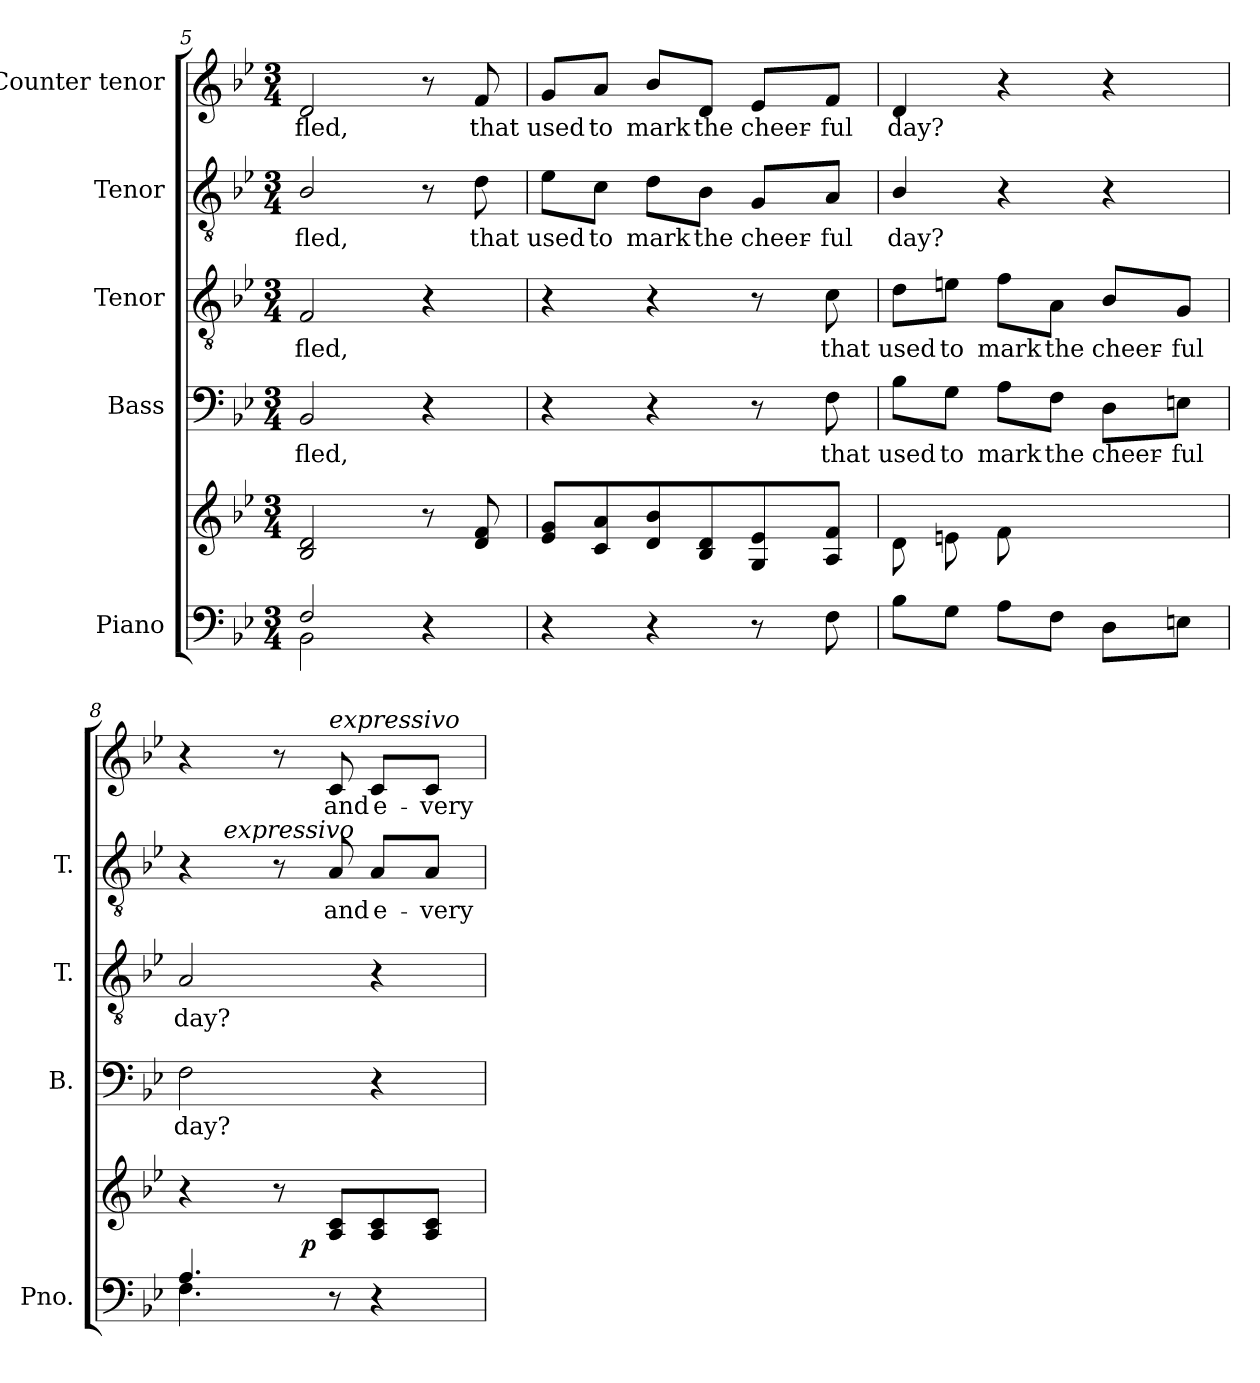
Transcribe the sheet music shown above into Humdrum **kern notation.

**kern	**kern	**dynam	**kern	**text	**kern	**text	**kern	**text	**kern	**text
*part5	*part5	*part5	*part4	*part4	*part3	*part3	*part2	*part2	*part1	*part1
*staff6	*staff5	*staff5/6	*staff4	*staff4	*staff3	*staff3	*staff2	*staff2	*staff1	*staff1
*I"Piano	*	*	*I"Bass	*	*I"Tenor	*	*I"Tenor	*	*I"Counter tenor	*
*I'Pno.	*	*	*I'B.	*	*I'T.	*	*I'T.	*	*	*
!!LO:LB:g=z
*clefF4	*clefG2	*	*clefF4	*	*clefGv2	*	*clefGv2	*	*clefG2	*
*	*	*	*	*	*ITrd7c12	*	*ITrd7c12	*	*	*
*k[b-e-]	*k[b-e-]	*	*k[b-e-]	*	*k[b-e-]	*	*k[b-e-]	*	*k[b-e-]	*
*B-:	*B-:	*	*B-:	*	*B-:	*	*B-:	*	*B-:	*
*M3/4	*M3/4	*	*M3/4	*	*M3/4	*	*M3/4	*	*M3/4	*
=5	=5	=5	=5	=5	=5	=5	=5	=5	=5	=5
*^	*	*	*	*	*	*	*	*	*	*
!	!	!	!	!	!LO:LY:b:color=#000000	!	!	!	!	!	!
!	!	!	!	!	!	!	!LO:LY:b:color=#000000	!	!	!	!
!	!	!	!	!	!	!	!	!	!LO:LY:b:color=#000000	!	!
!	!	!	!	!	!	!	!	!	!	!	!LO:LY:b:color=#000000
2Fi/	2BB-i\	2B-i/ 2di	.	2BB-i/	fled,	2FFi/	fled,	2BB-i/	fled,	2di/	fled,
4r	4ryy	8r	.	4r	.	4r	.	8r	.	8r	.
!	!	!	!	!	!	!	!	!	!LO:LY:b:color=#000000	!	!
!	!	!	!	!	!	!	!	!	!	!	!LO:LY:b:color=#000000
.	.	8di/ 8fi	.	.	.	.	.	8Di\	that	8fi/	that
*v	*v	*	*	*	*	*	*	*	*	*	*
=6	=6	=6	=6	=6	=6	=6	=6	=6	=6	=6
!	!	!	!	!	!	!	!	!LO:LY:b:color=#000000	!	!
!	!	!	!	!	!	!	!	!	!	!LO:LY:b:color=#000000
4r	8e-i/ 8giL	.	4r	.	4r	.	8E-i\L	used	8gi/L	used
!	!	!	!	!	!	!	!	!LO:LY:b:color=#000000	!	!
!	!	!	!	!	!	!	!	!	!	!LO:LY:b:color=#000000
.	8ci/ 8ai	.	.	.	.	.	8Ci\J	to	8ai/J	to
!	!	!	!	!	!	!	!	!LO:LY:b:color=#000000	!	!
!	!	!	!	!	!	!	!	!	!	!LO:LY:b:color=#000000
4r	8di/ 8b-i	.	4r	.	4r	.	8Di\L	mark	8b-i/L	mark
!	!	!	!	!	!	!	!	!LO:LY:b:color=#000000	!	!
!	!	!	!	!	!	!	!	!	!	!LO:LY:b:color=#000000
.	8B-i/ 8di	.	.	.	.	.	8BB-i\J	the	8di/J	the
!	!	!	!	!	!	!	!	!LO:LY:b:color=#000000	!	!
!	!	!	!	!	!	!	!	!	!	!LO:LY:b:color=#000000
8r	8Gi/ 8e-i	.	8r	.	8r	.	8GGi/L	cheer-	8e-i/L	cheer-
!	!	!	!	!LO:LY:b:color=#000000	!	!	!	!	!	!
!	!	!	!	!	!	!LO:LY:b:color=#000000	!	!	!	!
!	!	!	!	!	!	!	!	!LO:LY:b:color=#000000	!	!
!	!	!	!	!	!	!	!	!	!	!LO:LY:b:color=#000000
8Fi\	8Ai/ 8fiJ	.	8Fi\	that	8Ci\	that	8AAi/J	-ful	8fi/J	-ful
=7	=7	=7	=7	=7	=7	=7	=7	=7	=7	=7
*^	*	*	*	*	*	*	*	*	*	*
!	!	!	!	!	!LO:LY:b:color=#000000	!	!	!	!	!	!
!	!	!	!	!	!	!	!LO:LY:b:color=#000000	!	!	!	!
!	!	!	!	!	!	!	!	!	!LO:LY:b:color=#000000	!	!
!	!	!	!	!	!	!	!	!	!	!	!LO:LY:b:color=#000000
4.ryy	8B-i\L	8di\L	.	8B-i\L	used	8Di\L	used	4BB-i/	day?	4di/	day?
!	!	!	!	!	!LO:LY:b:color=#000000	!	!	!	!	!	!
!	!	!	!	!	!	!	!LO:LY:b:color=#000000	!	!	!	!
.	8Gi\J	8eni\	.	8Gi\J	to	8Eni\J	to	.	.	.	.
!	!	!	!	!	!LO:LY:b:color=#000000	!	!	!	!	!	!
!	!	!	!	!	!	!	!LO:LY:b:color=#000000	!	!	!	!
.	8Ai\L	8fi\	.	8Ai\L	mark	8Fi\L	mark	4r	.	4r	.
!	!	!	!	!	!LO:LY:b:color=#000000	!	!	!	!	!	!
!	!	!	!	!	!	!	!LO:LY:b:color=#000000	!	!	!	!
8Ai/	8Fi\J	4.ryy	.	8Fi\J	the	8AAi\J	the	.	.	.	.
!	!	!	!	!	!LO:LY:b:color=#000000	!	!	!	!	!	!
!	!	!	!	!	!	!	!LO:LY:b:color=#000000	!	!	!	!
8B-i/	8Di\L	.	.	8Di\L	cheer-	8BB-i/L	cheer-	4r	.	4r	.
!	!	!	!	!	!LO:LY:b:color=#000000	!	!	!	!	!	!
!	!	!	!	!	!	!	!LO:LY:b:color=#000000	!	!	!	!
8Gi/J	8Eni\J	.	.	8Eni\J	-ful	8GGi/J	-ful	.	.	.	.
=8	=8	=8	=8	=8	=8	=8	=8	=8	=8	=8	=8
!	!	!	!	!	!LO:LY:b:color=#000000	!	!	!	!	!	!
!	!	!	!	!	!	!	!LO:LY:b:color=#000000	!	!	!	!
*	*	*^	*	*	*	*	*	*^	*	*	*
4.Ai/	4.Fi\	4r	4ryy	.	2Fi\	day?	2AAi/	day?	4r	16ryy	.	4r	.
.	.	.	.	.	.	.	.	.	.	64ryy	.	.	.
.	.	.	.	.	.	.	.	.	.	256ryy	.	.	.
!	!	!	!	!	!	!	!	!	!	!LO:TX:a:i:t=expressivo	!	!	!
.	.	.	.	.	.	.	.	.	.	2ryy	.	.	.
.	.	8r	16ryy	.	.	.	.	.	8r	.	.	8r	.
.	.	.	4..ryy	p	.	.	.	.	.	.	.	.	.
!	!	!	!	!	!	!	!	!	!	!	!LO:LY:b:color=#000000	!	!
!	!	!	!	!	!	!	!	!	!	!	!	!LO:TX:a:i:t=expressivo	!
!	!	!	!	!	!	!	!	!	!	!	!	!	!LO:LY:b:color=#000000
8r	8ryy	8Ai/ 8ciL	.	.	.	.	.	.	8AAi/	.	and	8ci/	and
!	!	!	!	!	!	!	!	!	!	!	!LO:LY:b:color=#000000	!	!
!	!	!	!	!	!	!	!	!	!	!	!	!	!LO:LY:b:color=#000000
4r	4ryy	8Ai/ 8ci	.	.	4r	.	4r	.	8AAi/L	.	e-	8ci/L	e-
.	.	.	.	.	.	.	.	.	.	8ryy	.	.	.
!	!	!	!	!	!	!	!	!	!	!	!LO:LY:b:color=#000000	!	!
!	!	!	!	!	!	!	!	!	!	!	!	!	!LO:LY:b:color=#000000
.	.	8Ai/ 8ciJ	.	.	.	.	.	.	8AAi/J	.	-very	8ci/J	-very
.	.	.	.	.	.	.	.	.	.	32ryy	.	.	.
.	.	.	.	.	.	.	.	.	.	128.ryy	.	.	.
*v	*v	*	*	*	*	*	*	*	*v	*v	*	*	*
*	*v	*v	*	*	*	*	*	*	*	*	*
=	=	=	=	=	=	=	=	=	=	=
*-	*-	*-	*-	*-	*-	*-	*-	*-	*-	*-
